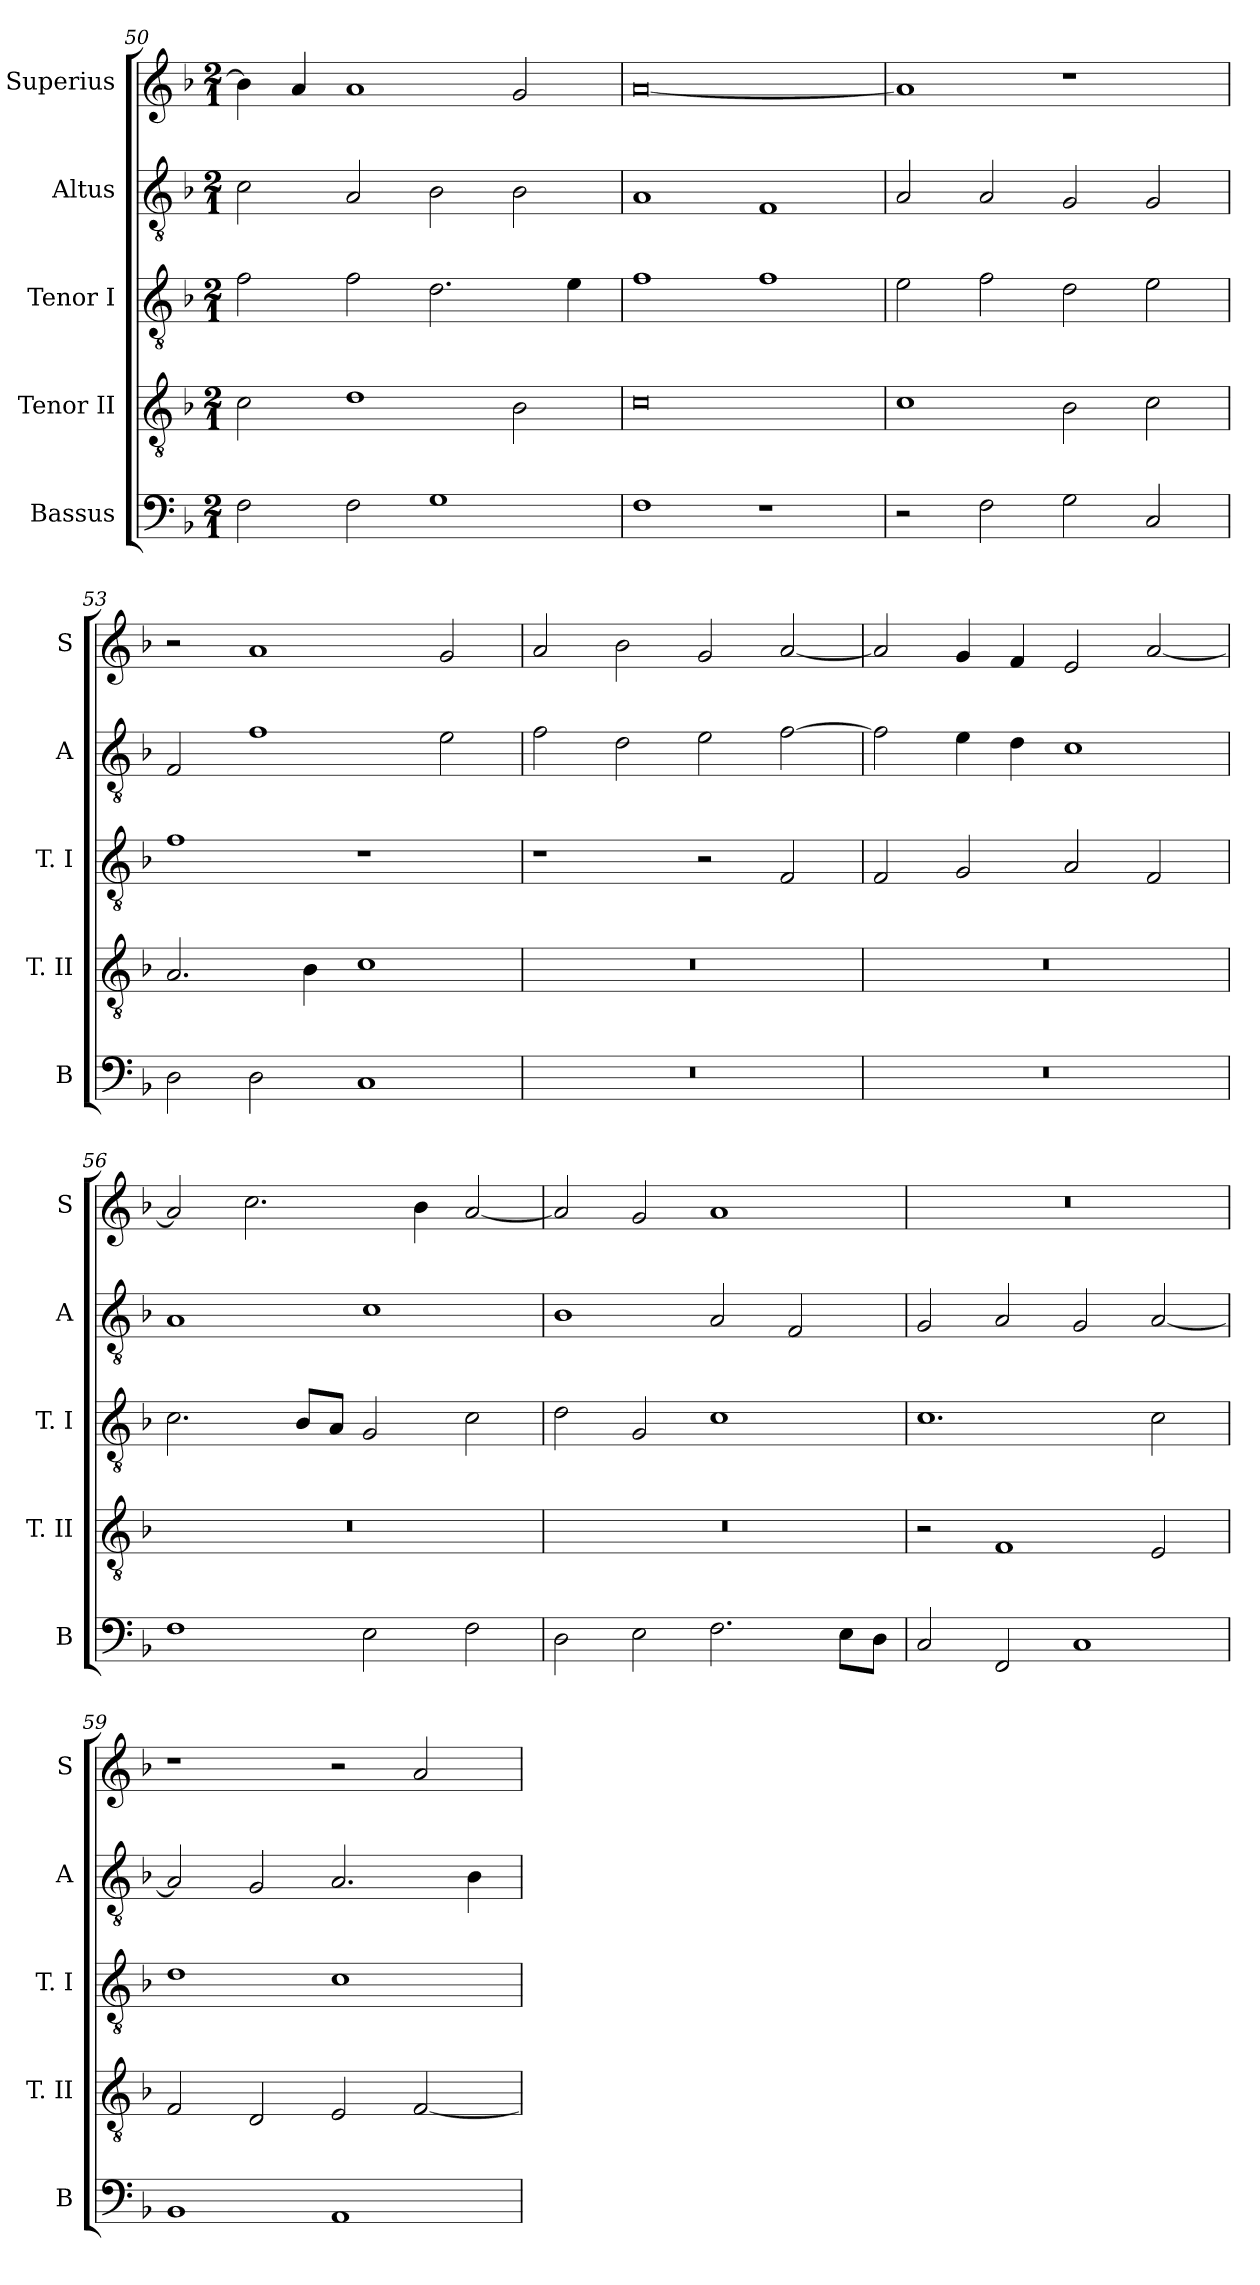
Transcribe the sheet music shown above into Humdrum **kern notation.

**kern	**kern	**kern	**kern	**kern
*part5	*part4	*part3	*part2	*part1
*staff5	*staff4	*staff3	*staff2	*staff1
*I"Bassus	*I"Tenor II	*I"Tenor I	*I"Altus	*I"Superius
*I'B	*I'T. II	*I'T. I	*I'A	*I'S
*clefF4	*clefGv2	*clefGv2	*clefGv2	*clefG2
*k[b-]	*k[b-]	*k[b-]	*k[b-]	*k[b-]
*F:	*F:	*F:	*F:	*F:
*M2/1	*M2/1	*M2/1	*M2/1	*M2/1
=50	=50	=50	=50	=50
2F	2c	2f	2c	4b-]
.	.	.	.	4a
2F	1d	2f	2A	1a
1G	.	2.d	2B-	.
.	2B-	.	2B-	2g
.	.	4e	.	.
=51	=51	=51	=51	=51
1F	0c	1f	1A	[0a
1r	.	1f	1F	.
=52	=52	=52	=52	=52
2r	1c	2e	2A	1a]
2F	.	2f	2A	.
2G	2B-	2d	2G	1r
2C	2c	2e	2G	.
=53	=53	=53	=53	=53
2D	2.A	1f	2F	2r
2D	.	.	1f	1a
.	4B-	.	.	.
1C	1c	1r	.	.
.	.	.	2e	2g
=54	=54	=54	=54	=54
0r	0r	1r	2f	2a
.	.	.	2d	2b-
.	.	2r	2e	2g
.	.	2F	[2f	[2a
=55	=55	=55	=55	=55
0r	0r	2F	2f]	2a]
.	.	2G	4e	4g
.	.	.	4d	4f
.	.	2A	1c	2e
.	.	2F	.	[2a
=56	=56	=56	=56	=56
1F	0r	2.c	1A	2a]
.	.	.	.	2.cc
.	.	8B-L	.	.
.	.	8AJ	.	.
2E	.	2G	1c	.
.	.	.	.	4b-
2F	.	2c	.	[2a
=57	=57	=57	=57	=57
2D	0r	2d	1B-	2a]
2E	.	2G	.	2g
2.F	.	1c	2A	1a
.	.	.	2F	.
8EL	.	.	.	.
8DJ	.	.	.	.
=58	=58	=58	=58	=58
2C	2r	1.c	2G	0r
2FF	1F	.	2A	.
1C	.	.	2G	.
.	2E	2c	[2A	.
=59	=59	=59	=59	=59
1BB-	2F	1d	2A]	1r
.	2D	.	2G	.
1AA	2E	1c	2.A	2r
.	[2F	.	.	2a
.	.	.	4B-	.
=	=	=	=	=
*-	*-	*-	*-	*-
